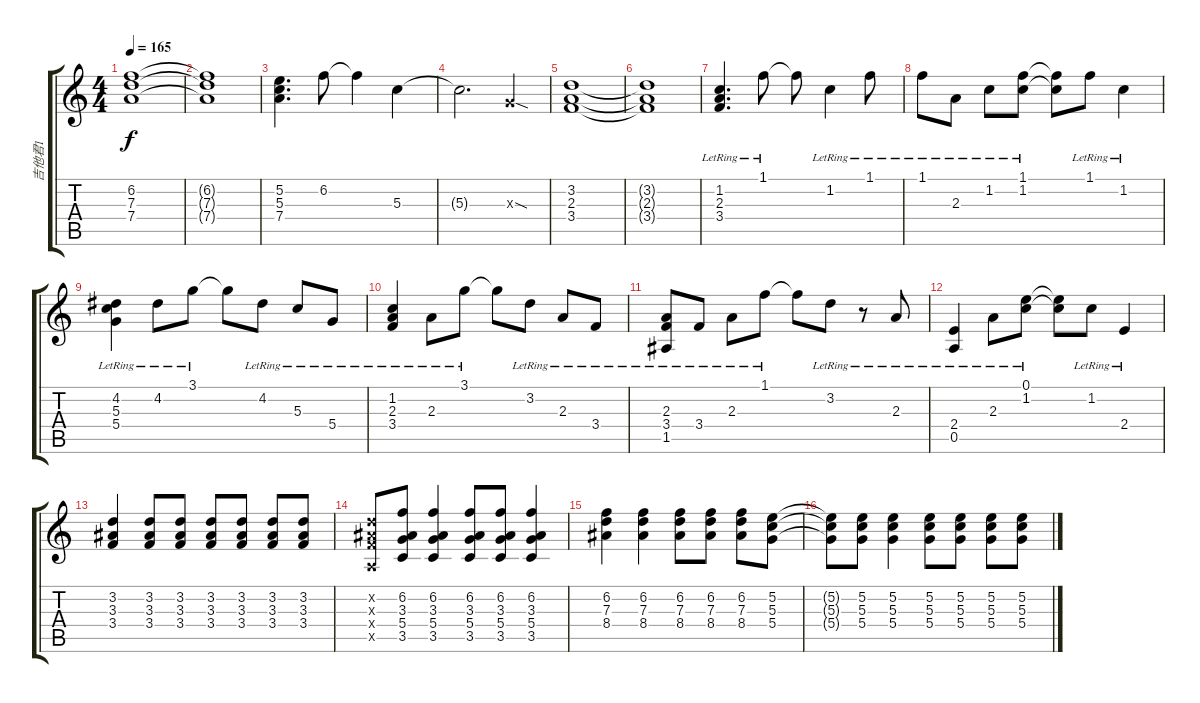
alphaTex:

\track ("吉他君1" "吉他君1") {instrument acousticguitarsteel}
\staff {score tabs}
\tuning (E4 B3 G3 D3 A2 E2) {hide}
\ts (4 4)
\tempo 165
\clef g2
\ks c
(6.2 7.3 7.4).1{dy f} |
(6.2{t} 7.3{t} 7.4{t}).1 |
(5.2 5.3 7.4).4{d} 6.2.8 6.2{t}.4 5.3.4 |
5.3{t}.2{d} 0.3{sod x}.4 |
(3.2 2.3 3.4).1 |
(3.2{t} 2.3{t} 3.4{t}).1 |
(1.2{lr} 2.3{lr} 3.4{lr}).4{d} 1.1{lr}.8 1.1{t}.8 1.2{lr}.4 1.1{lr}.8 |
1.1{lr}.8 2.3{lr}.8 1.2{lr}.8 (1.1{lr} 1.2{lr}).8 (1.1{t} 1.2{t}).8 1.1{lr}.8 1.2{lr}.4 |
(4.2{lr} 5.3{lr} 5.4{lr}).4 4.2{lr}.8 3.1{lr}.8 3.1{t}.8 4.2{lr}.8 5.3{lr}.8 5.4{lr}.8 |
(1.2{lr} 2.3{lr} 3.4{lr}).4 2.3{lr}.8 3.1{lr}.8 3.1{t}.8 3.2{lr}.8 2.3{lr}.8 3.4{lr}.8 |
(2.3{lr} 3.4{lr} 1.5{lr}).8 3.4{lr}.8 2.3{lr}.8 1.1{lr}.8 1.1{t}.8 3.2{lr}.8 r.8 2.3{lr}.8 |
(2.4{lr} 0.5{lr}).4 2.3{lr}.8 (0.1{lr} 1.2{lr}).8 (0.1{t} 1.2{t}).8 1.2{lr}.8 2.4{lr}.4 |
(3.2 3.3 3.4).4 (3.2 3.3 3.4).8 (3.2 3.3 3.4).8 (3.2 3.3 3.4).8 (3.2 3.3 3.4).8 (3.2 3.3 3.4).8 (3.2 3.3 3.4).8 |
(3.2{x} 3.3{x} 3.4{x} 0.5{x}).8 (6.2 3.3 5.4 3.5).8 (6.2 3.3 5.4 3.5).4 (6.2 3.3 5.4 3.5).8 (6.2 3.3 5.4 3.5).8 (6.2 3.3 5.4 3.5).4 |
(6.2 7.3 8.4).4 (6.2 7.3 8.4).4 (6.2 7.3 8.4).8 (6.2 7.3 8.4).8 (6.2 7.3 8.4).8 (5.2 5.3 5.4).8 |
(5.2{t} 5.3{t} 5.4{t}).8 (5.2 5.3 5.4).8 (5.2 5.3 5.4).4 (5.2 5.3 5.4).8 (5.2 5.3 5.4).8 (5.2 5.3 5.4).8 (5.2 5.3 5.4).8
